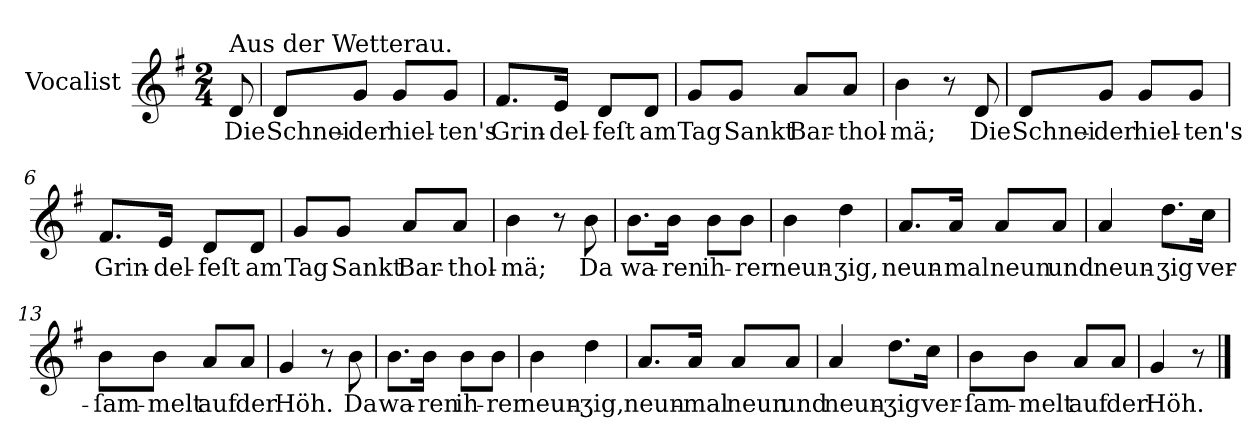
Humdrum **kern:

**kern	**text
*part1	*part1
*staff1	*staff1
*I"Vocalist	*
*k[f#]	*
*G:	*
*M2/4	*
=	=
!LO:TX:a:t=Aus der Wetterau.	!
8d	Die
=1	=1
8dL	Schnei-
8gJ	-der
8gL	hiel-
8gJ	-ten's
=2	=2
8.f#L	Grin-
16eJk	-del-
8dL	-feſt
8dJ	am
=3	=3
8gL	Tag
8gJ	Sankt
8aL	Bar-
8aJ	-thol-
=4	=4
4b	-mä;
8r	.
8d	Die
=5	=5
8dL	Schnei-
8gJ	-der
8gL	hiel-
8gJ	-ten's
=6	=6
8.f#L	Grin-
16eJk	-del-
8dL	-feſt
8dJ	am
=7	=7
8gL	Tag
8gJ	Sankt
8aL	Bar-
8aJ	-thol-
=8	=8
4b	-mä;
8r	.
8b	Da
=9	=9
8.bL	wa-
16bJk	-ren
8bL	ih-
8bJ	-rer
=10	=10
4b	neun-
4dd	-ʒig,
=11	=11
8.aL	neun-
16aJk	-mal
8aL	neun
8aJ	und
=12	=12
4a	neun-
8.ddL	-ʒig
16ccJk	ver-
=13	=13
8bL	-ſam-
8bJ	-melt
8aL	auf
8aJ	der
=14	=14
4g	Höh.
8r	.
8b	Da
=15	=15
8.bL	wa-
16bJk	-ren
8bL	ih-
8bJ	-rer
=16	=16
4b	neun-
4dd	-ʒig,
=17	=17
8.aL	neun-
16aJk	-mal
8aL	neun
8aJ	und
=18	=18
4a	neun-
8.ddL	-ʒig
16ccJk	ver-
=19	=19
8bL	-ſam-
8bJ	-melt
8aL	auf
8aJ	der
=20	=20
4g	Höh.
8r	.
==	==
*-	*-
